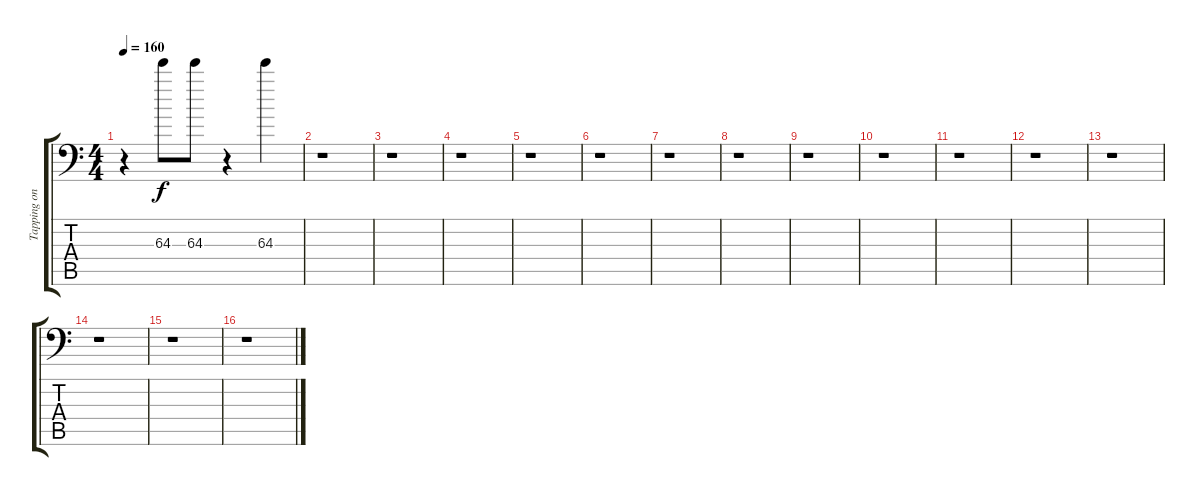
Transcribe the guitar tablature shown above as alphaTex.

\track ("Tapping on Guitar Body" "Tapping on") {instrument acousticgrandpiano}
\staff {score tabs}
\tuning (C-1 C-1 C-1 C-1 C-1 C-1) {hide}
\ts (4 4)
\tempo 160
\clef f4
\ks c
r.4{dy f} 64.3.8 64.3.8 r.4 64.3.4 |
r.1 |
r.1 |
r.1 |
r.1 |
r.1 |
r.1 |
r.1 |
r.1 |
r.1 |
r.1 |
r.1 |
r.1 |
r.1 |
r.1 |
r.1
